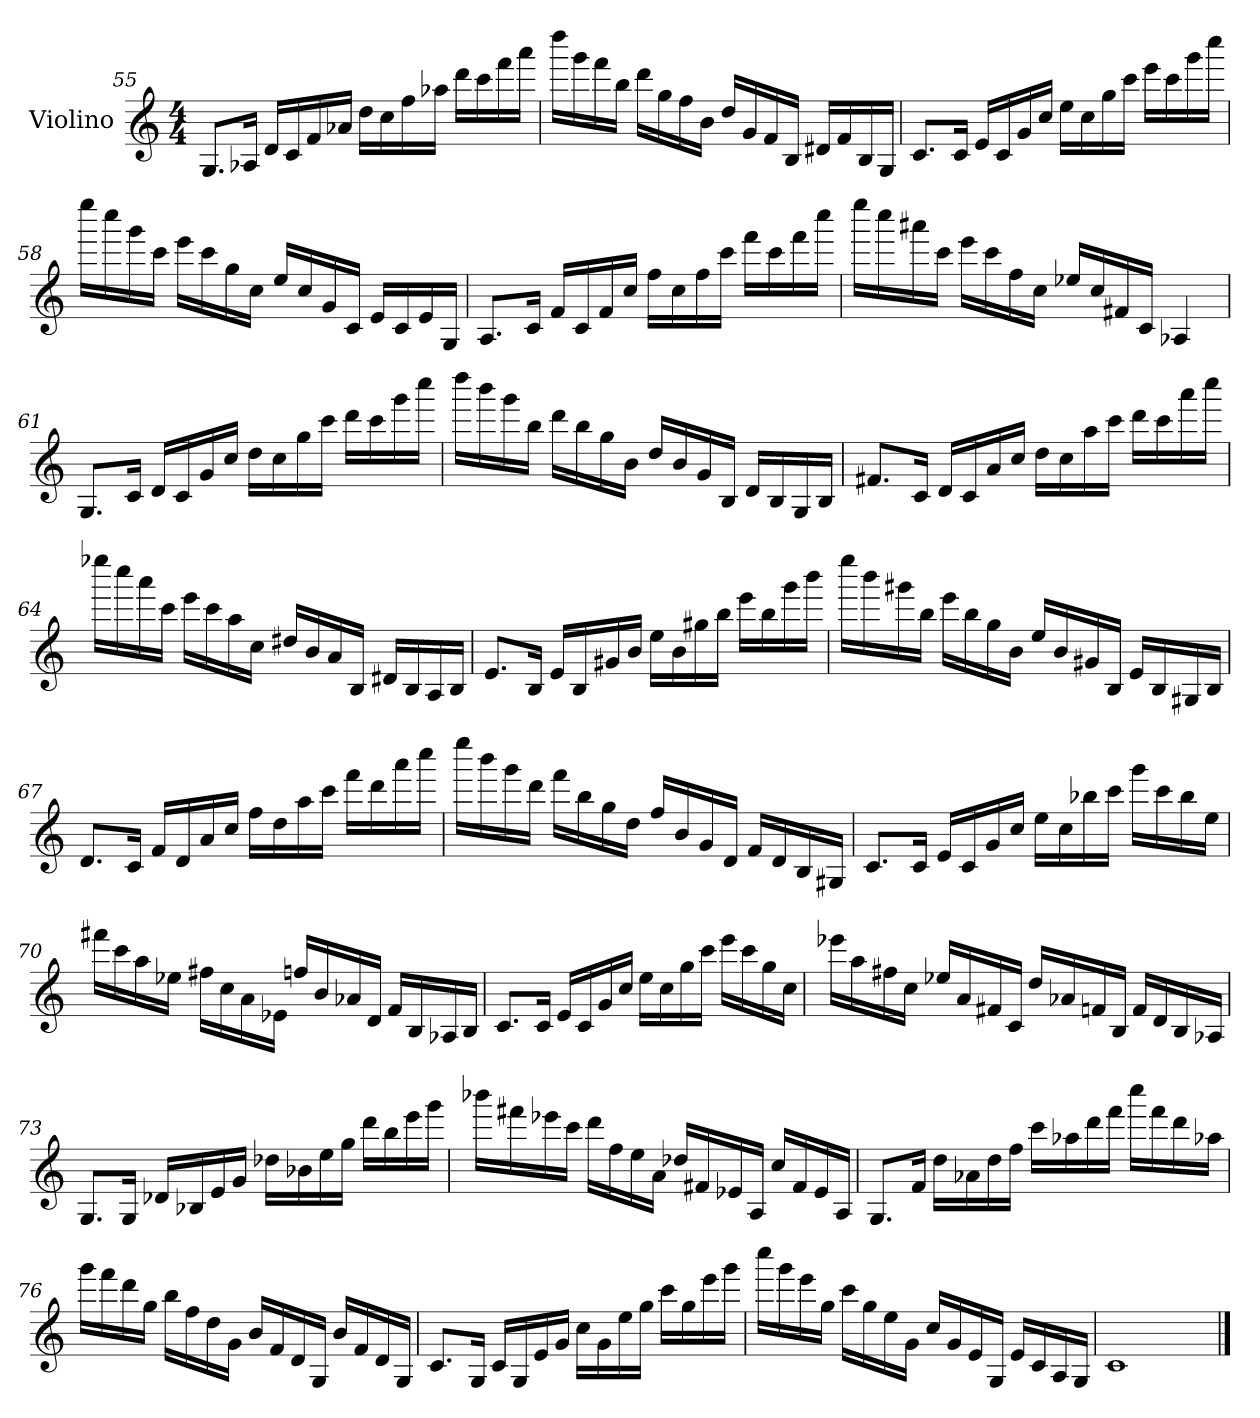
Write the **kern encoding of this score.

**kern
*part1
*staff1
*I"Violino
*I'Vln.
!!LO:LB:g=z
*clefG2
*k[]
*M4/4
=55
8.G/L
16A-X/Jk
16d/LL
16c/
16f/
16a-X/JJ
16dd\LL
16cc\
16ff\
16aa-X\JJ
16ddd\LL
16ccc\
16fff\
16aaa\JJ
=56
16dddd\LL
16ggg\
16fff\
16bb\JJ
16ddd\LL
16gg\
16ff\
16b\JJ
16dd/LL
16g/
16f/
16B/JJ
16d#X/LL
16f/
16B/
16G/JJ
!!LO:LB:g=z
=57
8.c/L
16c/Jk
16e/LL
16c/
16g/
16cc/JJ
16ee\LL
16cc\
16gg\
16ccc\JJ
16eee\LL
16ccc\
16ggg\
16cccc\JJ
=58
16eeee\LL
16cccc\
16ggg\
16ccc\JJ
16eee\LL
16ccc\
16gg\
16cc\JJ
16ee/LL
16cc/
16g/
16c/JJ
16e/LL
16c/
16e/
16G/JJ
!!LO:LB:g=z
=59
8.A/L
16c/Jk
16f/LL
16c/
16f/
16cc/JJ
16ff\LL
16cc\
16ff\
16ccc\JJ
16fff\LL
16ccc\
16fff\
16cccc\JJ
=60
16eeee\LL
16cccc\
16aaa#X\
16ccc\JJ
16eee\LL
16ccc\
16ff\
16cc\JJ
16ee-X/LL
16cc/
16f#X/
16c/JJ
4A-X/
!!LO:LB:g=z
=61
8.G/L
16c/Jk
16d/LL
16c/
16g/
16cc/JJ
16dd\LL
16cc\
16gg\
16ccc\JJ
16ddd\LL
16ccc\
16ggg\
16cccc\JJ
=62
16dddd\LL
16bbb\
16ggg\
16bb\JJ
16ddd\LL
16bb\
16gg\
16b\JJ
16dd/LL
16b/
16g/
16B/JJ
16d/LL
16B/
16G/
16B/JJ
!!LO:LB:g=z
=63
8.f#X/L
16c/Jk
16d/LL
16c/
16a/
16cc/JJ
16dd\LL
16cc\
16aa\
16ccc\JJ
16ddd\LL
16ccc\
16aaa\
16cccc\JJ
=64
16eeee-X\LL
16cccc\
16aaa\
16ccc\JJ
16eee\LL
16ccc\
16aa\
16cc\JJ
16dd#X/LL
16b/
16a/
16B/JJ
16d#X/LL
16B/
16A/
16B/JJ
!!LO:LB:g=z
=65
8.e/L
16B/Jk
16e/LL
16B/
16g#X/
16b/JJ
16ee\LL
16b\
16gg#X\
16bb\JJ
16eee\LL
16bb\
16ggg\
16bbb\JJ
=66
16eeee\LL
16bbb\
16ggg#X\
16bb\JJ
16eee\LL
16bb\
16gg\
16b\JJ
16ee/LL
16b/
16g#X/
16B/JJ
16e/LL
16B/
16G#X/
16B/JJ
!!LO:LB:g=z
=67
8.d/L
16c/Jk
16f/LL
16d/
16a/
16cc/JJ
16ff\LL
16dd\
16aa\
16ccc\JJ
16fff\LL
16ddd\
16aaa\
16cccc\JJ
=68
16eeee\LL
16bbb\
16ggg\
16ddd\JJ
16fff\LL
16bb\
16gg\
16dd\JJ
16ff/LL
16b/
16g/
16d/JJ
16f/LL
16d/
16B/
16G#X/JJ
!!LO:PB:g=z
=69
8.c/L
16c/Jk
16e/LL
16c/
16g/
16cc/JJ
16ee\LL
16cc\
16bb-X\
16ccc\JJ
16ggg\LL
16ccc\
16bb-\
16ee\JJ
=70
16fff#X\LL
16ccc\
16aa\
16ee-X\JJ
16ff#X\LL
16cc\
16a\
16e-X\JJ
16ffn/LL
16b/
16a-X/
16d/JJ
16f/LL
16B/
16A-X/
16B/JJ
!!LO:LB:g=z
=71
8.c/L
16c/Jk
16e/LL
16c/
16g/
16cc/JJ
16ee\LL
16cc\
16gg\
16ccc\JJ
16eee\LL
16ccc\
16gg\
16cc\JJ
=72
16eee-X\LL
16aa\
16ff#X\
16cc\JJ
16ee-X/LL
16a/
16f#X/
16c/JJ
16dd/LL
16a-X/
16fn/
16B/JJ
16f/LL
16d/
16B/
16A-X/JJ
!!LO:LB:g=z
=73
8.G/L
16G/Jk
16d-X/LL
16B-X/
16e/
16g/JJ
16dd-X\LL
16b-X\
16ee\
16gg\JJ
16ddd\LL
16bb\
16eee\
16ggg\JJ
=74
16bbb-X\LL
16fff#X\
16eee-X\
16ccc\JJ
16ddd\LL
16ff\
16ee\
16a\JJ
16dd-X/LL
16f#X/
16e-X/
16A/JJ
16cc/LL
16f#/
16e-/
16A/JJ
!!LO:LB:g=z
=75
8.G/L
16f/Jk
16dd\LL
16a-X\
16dd\
16ff\JJ
16ccc\LL
16aa-X\
16ddd\
16fff\JJ
16cccc\LL
16fff\
16ddd\
16aa-X\JJ
=76
16ggg\LL
16fff\
16ddd\
16gg\JJ
16bb\LL
16ff\
16dd\
16g\JJ
16b/LL
16f/
16d/
16G/JJ
16b/LL
16f/
16d/
16G/JJ
!!LO:LB:g=z
=77
8.c/L
16G/Jk
16c/LL
16G/
16e/
16g/JJ
16cc\LL
16g\
16ee\
16gg\JJ
16ccc\LL
16gg\
16eee\
16ggg\JJ
=78
16cccc\LL
16ggg\
16eee\
16gg\JJ
16ccc\LL
16gg\
16ee\
16g\JJ
16cc/LL
16g/
16e/
16G/JJ
16e/LL
16c/
16A/
16G/JJ
=79
1c
==
*-
